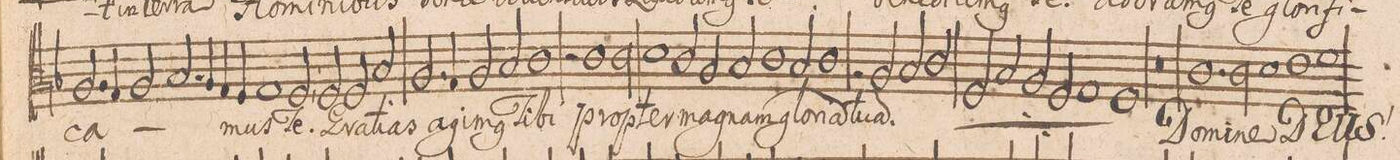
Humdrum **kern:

**kern	**text
*I"TENOR.	*
*clefC3	*
*k[b-]	*
*met(C|)	*
*M2/1	*
2.A/	-ca-
4G/	.
=16-	=16-
2A/	.
2.B-/	.
4A/	.
4G/	.
4F/	.
=17-	=17-
1G	-mus
2F,/	Te.
2F/	Gra-
=18-	=18-
2F/	-ti-
2B-/	-as
2.A/	a-
4G/	-gi-
=19-	=19-
2A/	-m(us)
2B-/	Ti-
1c	-bi
=20-	=20-
2r	.
1c	pro-
2c\	-pter
=21-	=21-
1d	ma-
2c/	gnam
2A/	glo-
=22-	=22-
2B-/	-ri-
1c	-a(m)
2B-/	tu-
=23-	=23-
1c	-a(m).
2rA	.
*	*ij
2A/	pro-
=24-	=24-
2B-/	-pter
2c/	ma-
2F/	-gnam
2B-/	glo-
=25-	=25-
2A/	-ri-
2F/	-a(m)
1G	tu-
=26-	=26-
1F	-a(m).
*	*Xij
0r	.
=27-	=27-
1.c	Do-
=28-	=28-
2c\	-mi-
1d	-ne
=29-	=29-
1e	DE-
1f	-US!
=30-	=30-
*-	*-
